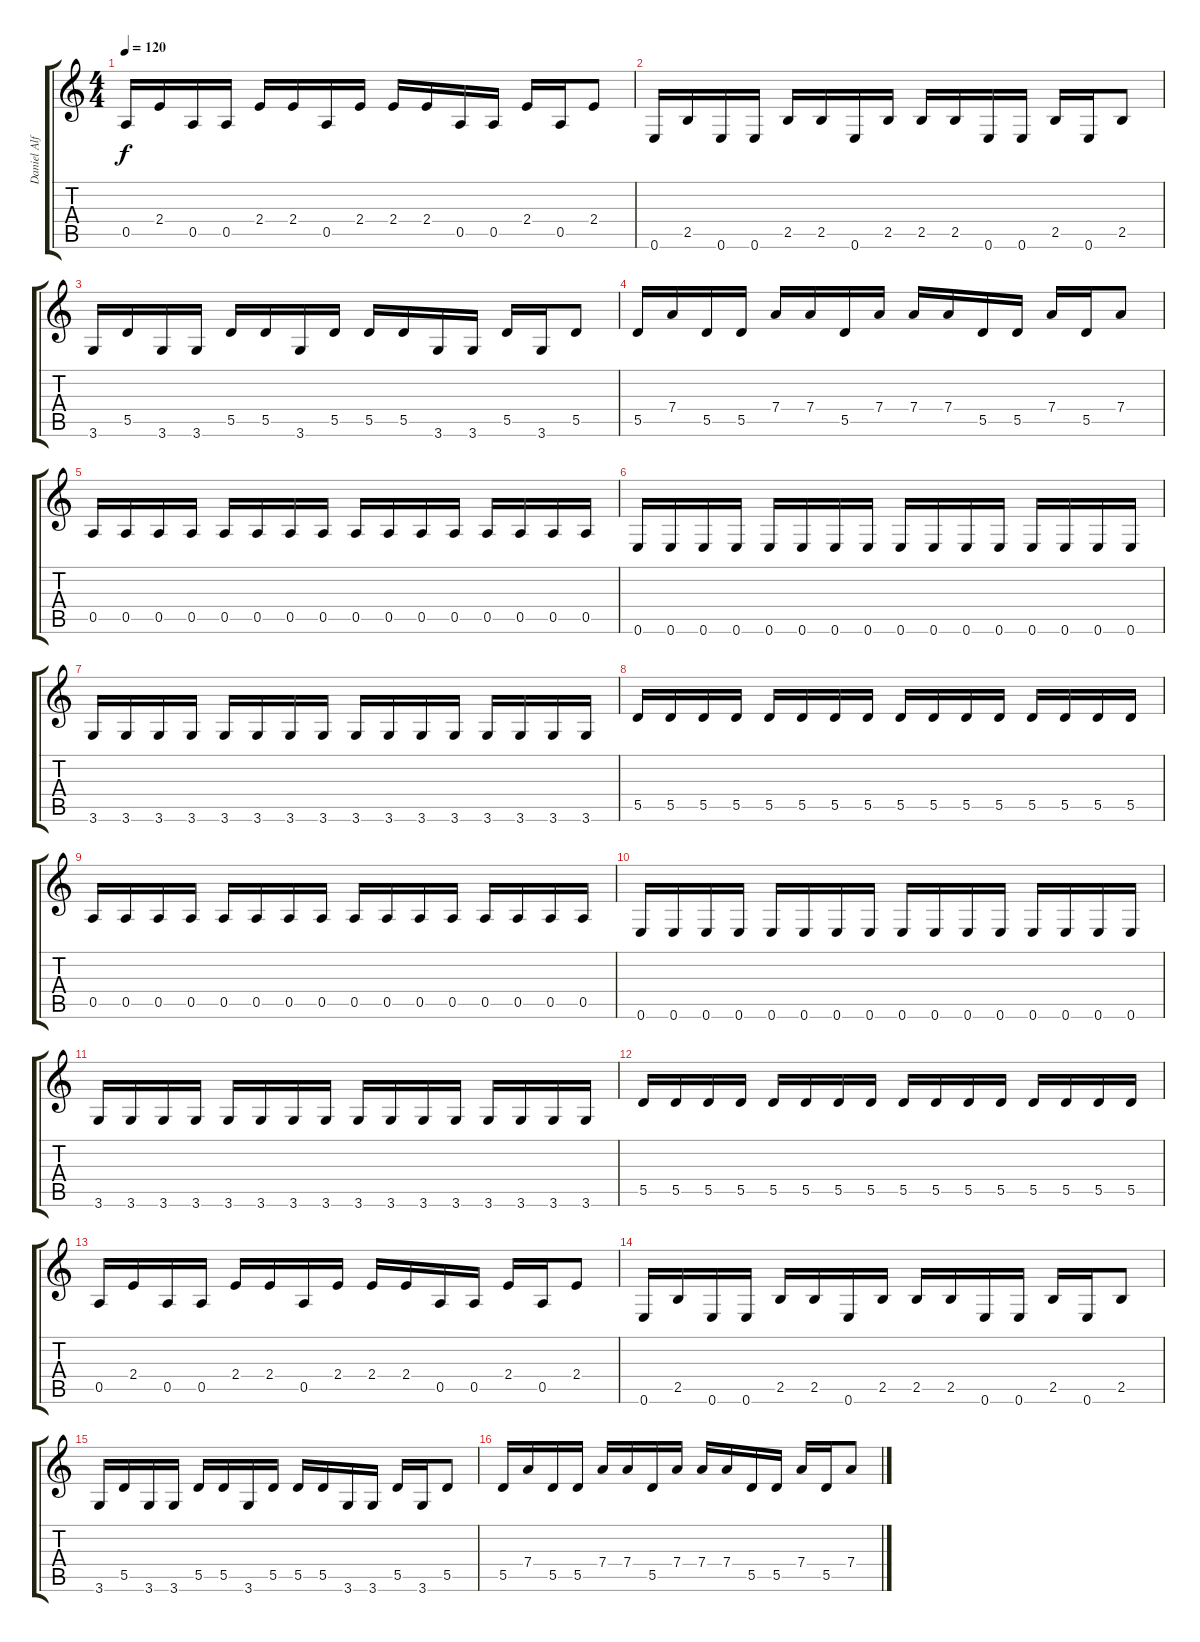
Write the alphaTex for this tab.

\track ("Daniel Alfonso" "Daniel Alf") {instrument electricbassfinger}
\staff {score tabs}
\tuning (E4 B3 G3 D3 A2 E2) {hide}
\ts (4 4)
\tempo 120
\clef g2
\ks c
0.5.16{dy f} 2.4.16 0.5.16 0.5.16 2.4.16 2.4.16 0.5.16 2.4.16 2.4.16 2.4.16 0.5.16 0.5.16 2.4.16 0.5.16 2.4.8 |
0.6.16 2.5.16 0.6.16 0.6.16 2.5.16 2.5.16 0.6.16 2.5.16 2.5.16 2.5.16 0.6.16 0.6.16 2.5.16 0.6.16 2.5.8 |
3.6.16 5.5.16 3.6.16 3.6.16 5.5.16 5.5.16 3.6.16 5.5.16 5.5.16 5.5.16 3.6.16 3.6.16 5.5.16 3.6.16 5.5.8 |
5.5.16 7.4.16 5.5.16 5.5.16 7.4.16 7.4.16 5.5.16 7.4.16 7.4.16 7.4.16 5.5.16 5.5.16 7.4.16 5.5.16 7.4.8 |
0.5.16 0.5.16 0.5.16 0.5.16 0.5.16 0.5.16 0.5.16 0.5.16 0.5.16 0.5.16 0.5.16 0.5.16 0.5.16 0.5.16 0.5.16 0.5.16 |
0.6.16 0.6.16 0.6.16 0.6.16 0.6.16 0.6.16 0.6.16 0.6.16 0.6.16 0.6.16 0.6.16 0.6.16 0.6.16 0.6.16 0.6.16 0.6.16 |
3.6.16 3.6.16 3.6.16 3.6.16 3.6.16 3.6.16 3.6.16 3.6.16 3.6.16 3.6.16 3.6.16 3.6.16 3.6.16 3.6.16 3.6.16 3.6.16 |
5.5.16 5.5.16 5.5.16 5.5.16 5.5.16 5.5.16 5.5.16 5.5.16 5.5.16 5.5.16 5.5.16 5.5.16 5.5.16 5.5.16 5.5.16 5.5.16 |
0.5.16 0.5.16 0.5.16 0.5.16 0.5.16 0.5.16 0.5.16 0.5.16 0.5.16 0.5.16 0.5.16 0.5.16 0.5.16 0.5.16 0.5.16 0.5.16 |
0.6.16 0.6.16 0.6.16 0.6.16 0.6.16 0.6.16 0.6.16 0.6.16 0.6.16 0.6.16 0.6.16 0.6.16 0.6.16 0.6.16 0.6.16 0.6.16 |
3.6.16 3.6.16 3.6.16 3.6.16 3.6.16 3.6.16 3.6.16 3.6.16 3.6.16 3.6.16 3.6.16 3.6.16 3.6.16 3.6.16 3.6.16 3.6.16 |
5.5.16 5.5.16 5.5.16 5.5.16 5.5.16 5.5.16 5.5.16 5.5.16 5.5.16 5.5.16 5.5.16 5.5.16 5.5.16 5.5.16 5.5.16 5.5.16 |
0.5.16 2.4.16 0.5.16 0.5.16 2.4.16 2.4.16 0.5.16 2.4.16 2.4.16 2.4.16 0.5.16 0.5.16 2.4.16 0.5.16 2.4.8 |
0.6.16 2.5.16 0.6.16 0.6.16 2.5.16 2.5.16 0.6.16 2.5.16 2.5.16 2.5.16 0.6.16 0.6.16 2.5.16 0.6.16 2.5.8 |
3.6.16 5.5.16 3.6.16 3.6.16 5.5.16 5.5.16 3.6.16 5.5.16 5.5.16 5.5.16 3.6.16 3.6.16 5.5.16 3.6.16 5.5.8 |
5.5.16 7.4.16 5.5.16 5.5.16 7.4.16 7.4.16 5.5.16 7.4.16 7.4.16 7.4.16 5.5.16 5.5.16 7.4.16 5.5.16 7.4.8
